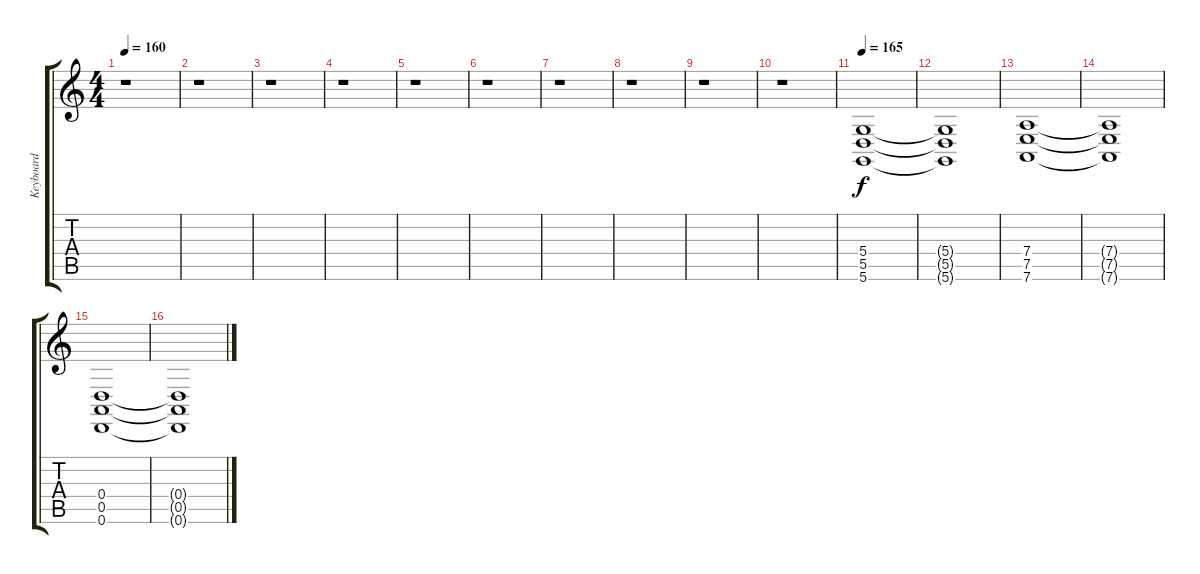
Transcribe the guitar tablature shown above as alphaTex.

\track ("Keyboard" "Keyboard") {instrument pad4choir}
\staff {score tabs}
\tuning (E4 B3 G3 D3 A2 D2) {hide}
\ts (4 4)
\tempo 160
\clef g2
\ks c
r.1{dy f} |
r.1 |
r.1 |
r.1 |
r.1 |
r.1 |
r.1 |
r.1 |
r.1 |
r.1 |
\tempo 165
(5.4 5.5 5.6).1 |
(5.4{t} 5.5{t} 5.6{t}).1 |
(7.4 7.5 7.6).1 |
(7.4{t} 7.5{t} 7.6{t}).1 |
(0.4 0.5 0.6).1 |
(0.4{t} 0.5{t} 0.6{t}).1
